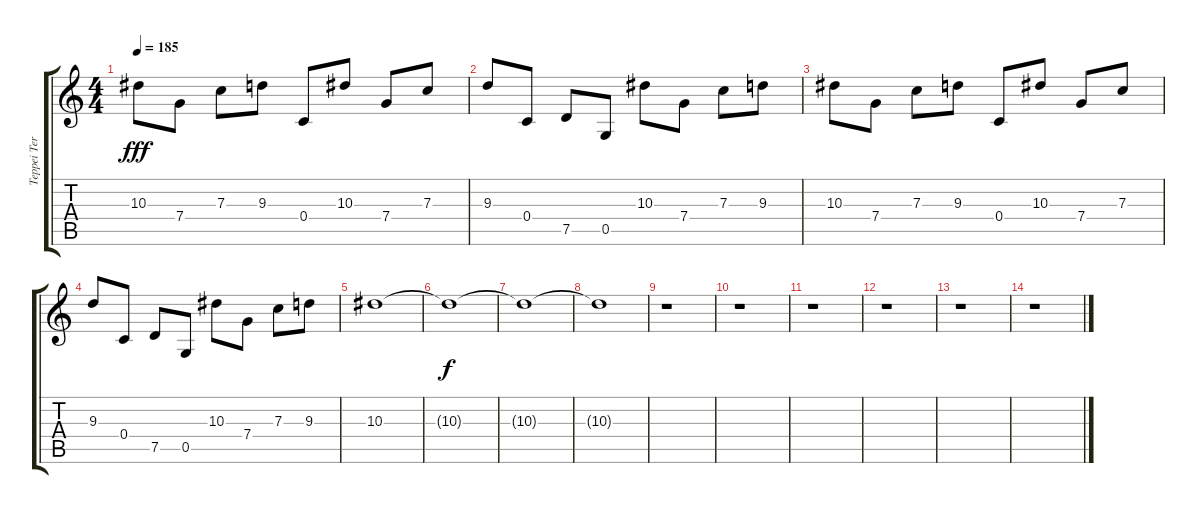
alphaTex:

\track ("Teppei Teranishi (Guitar)" "Teppei Ter") {instrument overdrivenguitar}
\staff {score tabs}
\tuning (D4 A3 F3 C3 G2 C2) {hide}
\ts (4 4)
\tempo 185
\clef g2
\ks c
10.3.8{dy fff} 7.4.8 7.3.8 9.3.8 0.4.8 10.3.8 7.4.8 7.3.8 |
9.3.8 0.4.8 7.5.8 0.5.8 10.3.8 7.4.8 7.3.8 9.3.8 |
10.3.8 7.4.8 7.3.8 9.3.8 0.4.8 10.3.8 7.4.8 7.3.8 |
9.3.8 0.4.8 7.5.8 0.5.8 10.3.8 7.4.8 7.3.8 9.3.8 |
10.3.1 |
10.3{t}.1{dy f} |
10.3{t}.1 |
10.3{t}.1{volume 0} |
r.1 |
r.1 |
r.1 |
r.1 |
r.1 |
r.1
